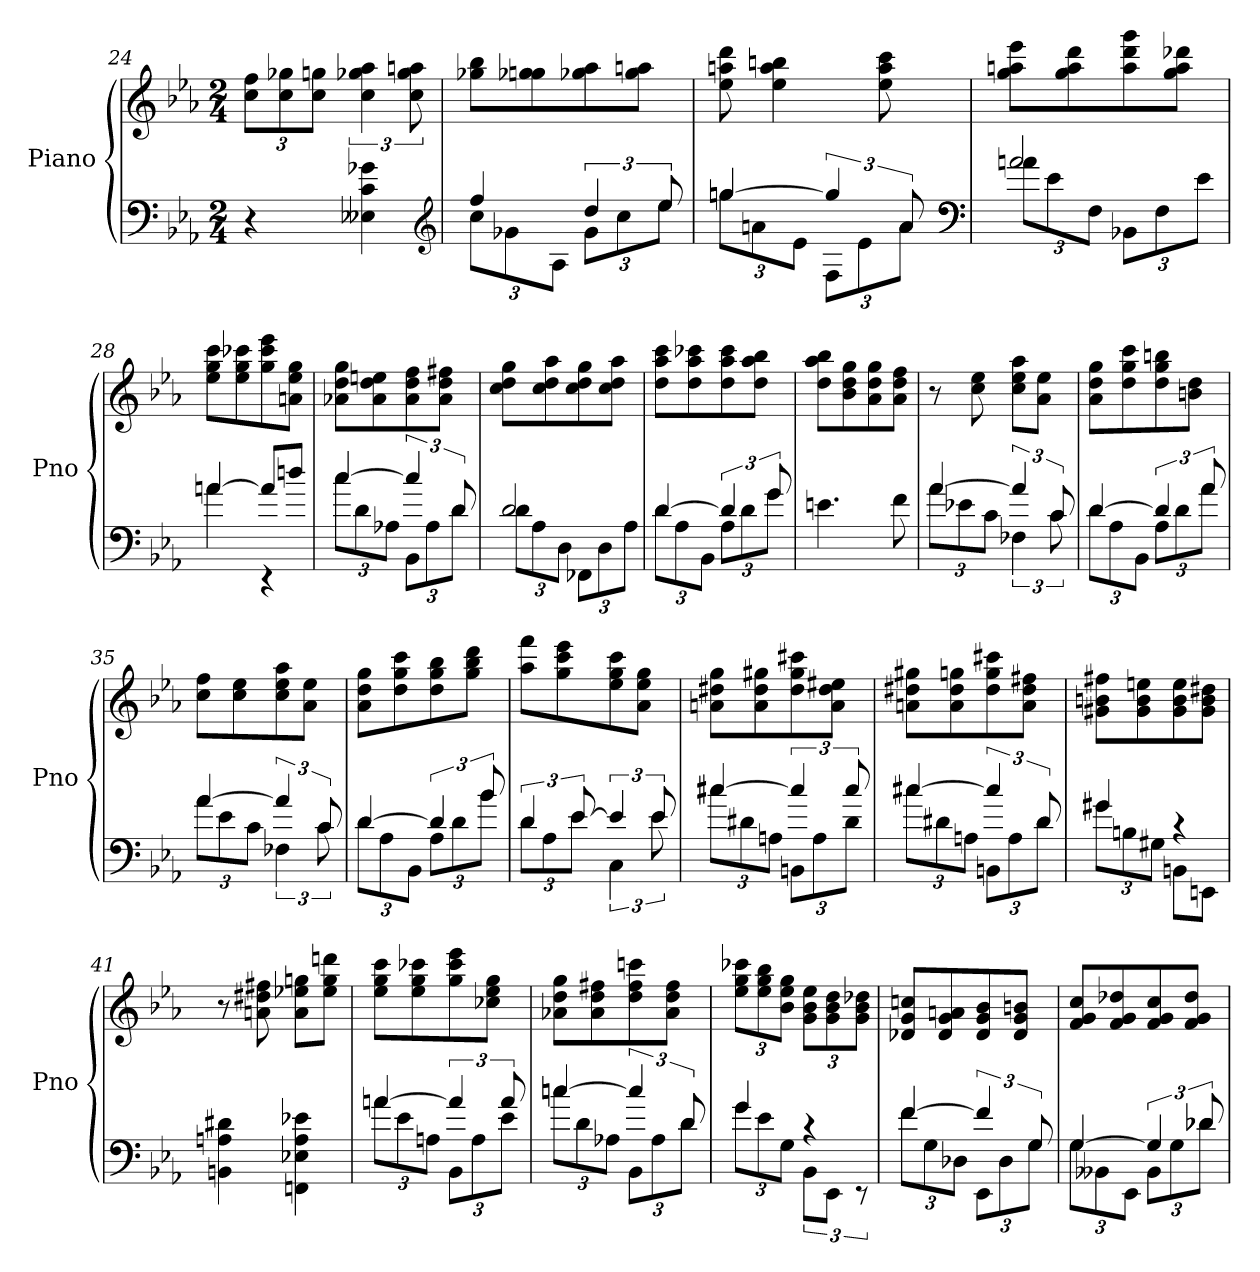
**kern	**kern
*part1	*part1
*staff2	*staff1
*I"Piano	*
*I'Pno	*
*clefF4	*clefG2
*k[b-e-a-]	*k[b-e-a-]
*E-:	*E-:
*M2/4	*M2/4
=24	=24
4r	12cc 12ffL
.	12cc 12gg-X
.	12cc 12ggnJ
4E--X 4c 4g-X	6cc 6gg-X 6aa-
.	12cc 12gg- 12aan
*clefG2	*
=25	=25
*^	*
4ff	12ccL	8gg-X 8bb-L
.	12g-X	.
.	.	8gg-X 8ggn
.	12A-J	.
6dd	12g-L	8gg-X 8aa-
.	12cc	.
.	.	8gg- 8aanJ
12ee-	12ee-J	.
=26	=26	=26
[4ggn	12ggnL	8ee- 8aan 8ddd
.	12an	.
.	.	4ee- 4aa 4bbn
.	12e-J	.
6gg]	12FL	.
.	12e-	.
.	.	8ee- 8aa 8ccc
12a	12aJ	.
*clefF4	*	*
=27	=27	=27
2an	12aL	8gg 8aan 8eee-L
.	12e-	.
.	.	8gg 8aa 8ddd
.	12FJ	.
.	12BB-XL	8aa 8ddd 8ggg
.	12F	.
.	.	8gg 8aa 8ddd-XJ
.	12e-J	.
=28	=28	=28
[4an	4a	8ee- 8gg 8cccL
.	.	8ee- 8gg 8ccc-X
8aL]	4rEE	8gg 8ccc- 8eee-
8ddnJ	.	8an 8ee- 8ggJ
=29	=29	=29
[4cc	12ccL	8a-X 8dd 8ggL
.	12d	.
.	.	8a- 8dd 8een
.	12A-XJ	.
6cc]	12BB-L	8a- 8dd 8ff
.	12A-	.
.	.	8a- 8dd 8ff#XJ
12d	12dJ	.
=30	=30	=30
2d	12dL	8cc 8dd 8ggL
.	12A-	.
.	.	8cc 8dd 8aa-
.	12DJ	.
.	12FF-XL	8cc 8dd 8gg
.	12D	.
.	.	8cc 8dd 8aa-J
.	12A-J	.
=31	=31	=31
[4d	12dL	8dd 8aa- 8cccL
.	12A-	.
.	.	8dd 8aa- 8ccc-X
.	12BB-J	.
6d]	12A-L	8dd 8aa- 8ccc-
.	12d	.
.	.	8dd 8aa- 8bb-J
12g	12gJ	.
*v	*v	*
=32	=32
4.en	8dd 8aa- 8bb-L
.	8b- 8dd 8gg
.	8a- 8dd 8gg
8f	8a- 8dd 8ffJ
=33	=33
*^	*
[4a-	12a-L	8r
.	12e-X	.
.	.	8cc 8ee-
.	12cJ	.
6a-]	6F-X	8cc 8ee- 8aa-L
.	.	8a- 8ee-J
12c	12c	.
=34	=34	=34
[4d	12dL	8a- 8dd 8ggL
.	12A-	.
.	.	8dd 8gg 8ccc
.	12BB-J	.
6d]	12A-L	8dd 8gg 8bbn
.	12d	.
.	.	8bn 8ddJ
12a-	12a-J	.
=35	=35	=35
[4a-	12a-L	8cc 8ffL
.	12e-	.
.	.	8cc 8ee-
.	12cJ	.
6a-]	6F-X	8cc 8ee- 8aa-
.	.	8a- 8ee-J
12c	12c	.
=36	=36	=36
[4d	12dL	8a- 8dd 8ggL
.	12A-	.
.	.	8dd 8gg 8ccc
.	12BB-J	.
6d]	12A-L	8dd 8gg 8bb-
.	12d	.
.	.	8gg 8bb- 8dddJ
12b-	12b-J	.
=37	=37	=37
6d	12dL	8aa- 8fffL
.	12A-	.
.	.	8gg 8ccc 8eee-
[12e-	12e-J	.
6e-]	6C	8ee- 8gg 8ccc
.	.	8a- 8ee- 8ggJ
12e-	12e-	.
=38	=38	=38
[4cc#X	12cc#XL	8an 8dd#X 8ggL
.	12d#X	.
.	.	8a 8dd# 8gg#X
.	12AnJ	.
6cc#]	12BBnL	8dd# 8gg# 8ccc#X
.	12A	.
.	.	8a 8dd# 8ee#XJ
12cc#	12d#J	.
=39	=39	=39
[4cc#X	12cc#XL	8an 8dd#X 8gg#XL
.	12d#X	.
.	.	8a 8dd# 8ggn
.	12AnJ	.
6cc#]	12BBnL	8dd# 8gg 8ccc#X
.	12A	.
.	.	8a 8dd# 8ff#XJ
12d#	12d#J	.
=40	=40	=40
4g#X	12g#XL	8g#X 8bn 8ff#XL
.	12Bn	.
.	.	8g# 8b 8een
.	12G#XJ	.
4rc	8BBnL	8g# 8b 8ee
.	8EEnJ	8g# 8b 8dd#XJ
*v	*v	*
=41	=41
4BBn 4An 4d#X	8r
.	8an 8dd#X 8ff#X
4FFn 4E-X 4A 4e-X	8a 8ee-X 8ggnL
.	8ee- 8gg 8dddnJ
=42	=42
*^	*
[4an	12aL	8ee- 8gg 8cccL
.	12e-	.
.	.	8ee- 8gg 8ccc-X
.	12AnJ	.
6a]	12BB-L	8gg 8ccc- 8eee-
.	12A	.
.	.	8cc-X 8ee- 8ggJ
12a	12e-J	.
=43	=43	=43
[4ccn	12ccnL	8a-X 8dd 8ggL
.	12d	.
.	.	8a- 8dd 8ff#X
.	12A-XJ	.
6cc]	12BB-L	8dd 8ff# 8cccn
.	12A-	.
.	.	8a- 8dd 8ff#J
12d	12dJ	.
=44	=44	=44
4g	12gL	12ee- 12gg 12ccc-XL
.	12e-	12ee- 12gg 12bb-
.	12GJ	12b- 12ee- 12ggJ
4rc	12BB-L	12g 12b- 12ee-L
.	12EE-J	12g 12b- 12dd
.	12rEE	12g 12b- 12dd-XJ
=45	=45	=45
[4f	12fL	8d-X 8g 8ccnL
.	12G	.
.	.	8d- 8g 8an
.	12D-XJ	.
6f]	12EE-L	8d- 8g 8b-
.	12D-	.
.	.	8d- 8g 8bnJ
12G	12GJ	.
=46	=46	=46
[4G	12GL	8f 8g 8ccL
.	12BB--X	.
.	.	8f 8g 8dd-X
.	12EE-J	.
6G]	12BB--L	8f 8g 8cc
.	12G	.
.	.	8f 8g 8dd-J
12d-X	12d-XJ	.
*v	*v	*
=	=
*-	*-
